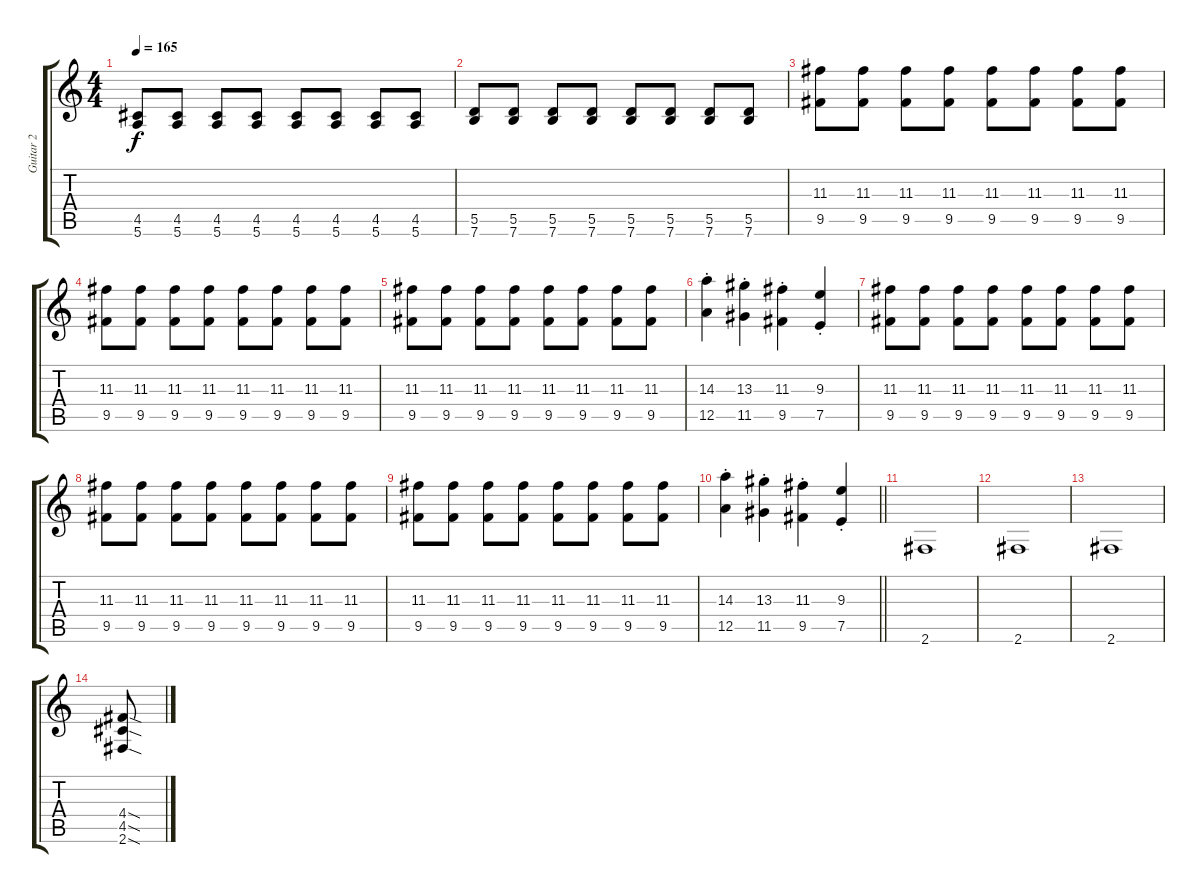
\track ("Guitar 2" "Guitar 2") {instrument overdrivenguitar}
\staff {score tabs}
\tuning (E4 B3 G3 D3 A2 E2) {hide}
\ts (4 4)
\tempo 165
\clef g2
\ks c
(4.5 5.6).8{dy f} (4.5 5.6).8 (4.5 5.6).8 (4.5 5.6).8 (4.5 5.6).8 (4.5 5.6).8 (4.5 5.6).8 (4.5 5.6).8 |
(5.5 7.6).8 (5.5 7.6).8 (5.5 7.6).8 (5.5 7.6).8 (5.5 7.6).8 (5.5 7.6).8 (5.5 7.6).8 (5.5 7.6).8 |
(11.3 9.5).8 (11.3 9.5).8 (11.3 9.5).8 (11.3 9.5).8 (11.3 9.5).8 (11.3 9.5).8 (11.3 9.5).8 (11.3 9.5).8 |
(11.3 9.5).8 (11.3 9.5).8 (11.3 9.5).8 (11.3 9.5).8 (11.3 9.5).8 (11.3 9.5).8 (11.3 9.5).8 (11.3 9.5).8 |
(11.3 9.5).8 (11.3 9.5).8 (11.3 9.5).8 (11.3 9.5).8 (11.3 9.5).8 (11.3 9.5).8 (11.3 9.5).8 (11.3 9.5).8 |
(14.3{st} 12.5{st}).4 (13.3{st} 11.5{st}).4 (11.3{st} 9.5{st}).4 (9.3{st} 7.5{st}).4 |
(11.3 9.5).8 (11.3 9.5).8 (11.3 9.5).8 (11.3 9.5).8 (11.3 9.5).8 (11.3 9.5).8 (11.3 9.5).8 (11.3 9.5).8 |
(11.3 9.5).8 (11.3 9.5).8 (11.3 9.5).8 (11.3 9.5).8 (11.3 9.5).8 (11.3 9.5).8 (11.3 9.5).8 (11.3 9.5).8 |
(11.3 9.5).8 (11.3 9.5).8 (11.3 9.5).8 (11.3 9.5).8 (11.3 9.5).8 (11.3 9.5).8 (11.3 9.5).8 (11.3 9.5).8 |
\barLineRight lightlight
(14.3{st} 12.5{st}).4 (13.3{st} 11.5{st}).4 (11.3{st} 9.5{st}).4 (9.3{st} 7.5{st}).4 |
2.6.1 |
2.6.1 |
2.6.1 |
(4.4{sod} 4.5{sod} 2.6{sod}).8
